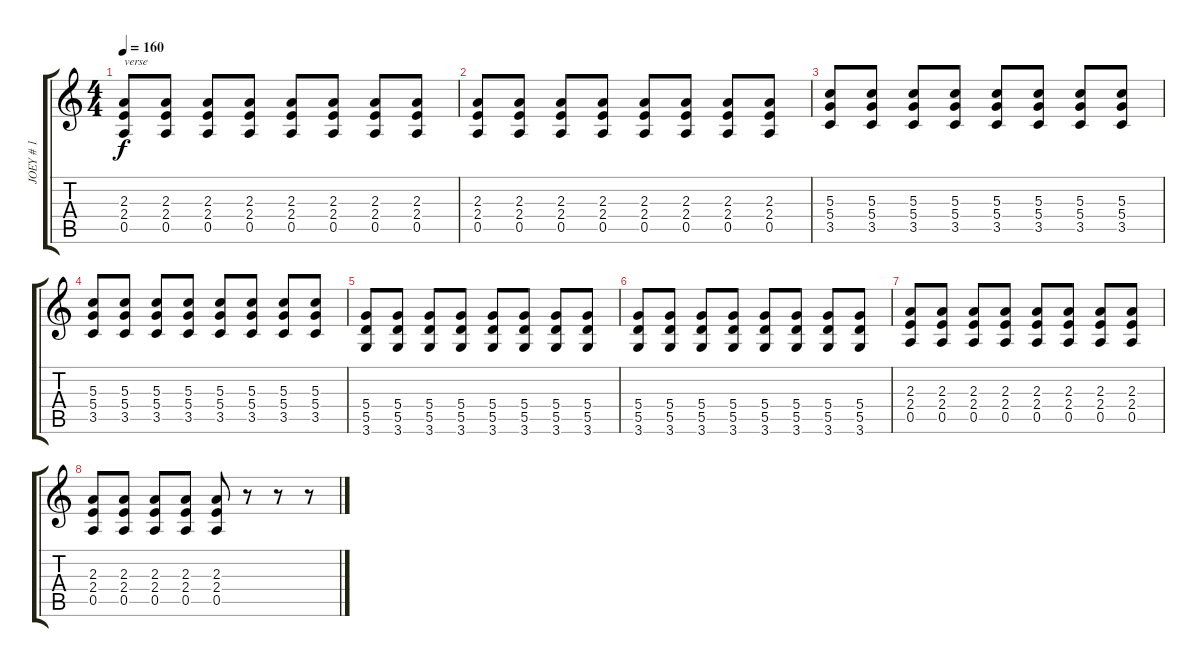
\track ("JOEY # 1" "JOEY # 1") {instrument distortionguitar}
\staff {score tabs}
\tuning (E4 B3 G3 D3 A2 E2) {hide}
\ts (4 4)
\tempo 160
\clef g2
\ks c
(2.3 2.4 0.5).8{txt "verse" dy f} (2.3 2.4 0.5).8 (2.3 2.4 0.5).8 (2.3 2.4 0.5).8 (2.3 2.4 0.5).8 (2.3 2.4 0.5).8 (2.3 2.4 0.5).8 (2.3 2.4 0.5).8 |
(2.3 2.4 0.5).8 (2.3 2.4 0.5).8 (2.3 2.4 0.5).8 (2.3 2.4 0.5).8 (2.3 2.4 0.5).8 (2.3 2.4 0.5).8 (2.3 2.4 0.5).8 (2.3 2.4 0.5).8 |
(5.3 5.4 3.5).8 (5.3 5.4 3.5).8 (5.3 5.4 3.5).8 (5.3 5.4 3.5).8 (5.3 5.4 3.5).8 (5.3 5.4 3.5).8 (5.3 5.4 3.5).8 (5.3 5.4 3.5).8 |
(5.3 5.4 3.5).8 (5.3 5.4 3.5).8 (5.3 5.4 3.5).8 (5.3 5.4 3.5).8 (5.3 5.4 3.5).8 (5.3 5.4 3.5).8 (5.3 5.4 3.5).8 (5.3 5.4 3.5).8 |
(5.4 5.5 3.6).8 (5.4 5.5 3.6).8 (5.4 5.5 3.6).8 (5.4 5.5 3.6).8 (5.4 5.5 3.6).8 (5.4 5.5 3.6).8 (5.4 5.5 3.6).8 (5.4 5.5 3.6).8 |
(5.4 5.5 3.6).8 (5.4 5.5 3.6).8 (5.4 5.5 3.6).8 (5.4 5.5 3.6).8 (5.4 5.5 3.6).8 (5.4 5.5 3.6).8 (5.4 5.5 3.6).8 (5.4 5.5 3.6).8 |
(2.3 2.4 0.5).8 (2.3 2.4 0.5).8 (2.3 2.4 0.5).8 (2.3 2.4 0.5).8 (2.3 2.4 0.5).8 (2.3 2.4 0.5).8 (2.3 2.4 0.5).8 (2.3 2.4 0.5).8 |
(2.3 2.4 0.5).8 (2.3 2.4 0.5).8 (2.3 2.4 0.5).8 (2.3 2.4 0.5).8 (2.3 2.4 0.5).8 r.8 r.8 r.8
